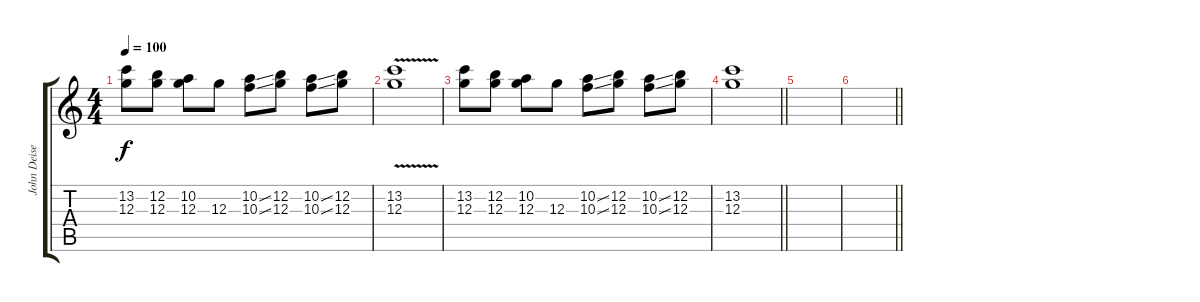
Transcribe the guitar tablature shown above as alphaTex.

\track ("John Deisel" "John Deise") {instrument overdrivenguitar}
\staff {score tabs}
\tuning (E4 B3 G3 D3 A2 E2) {hide}
\ts (4 4)
\tempo 100
\clef g2
\ks c
(13.2 12.3).8{dy f} (12.2 12.3).8 (10.2 12.3).8 12.3.8 (10.2{ss} 10.3{ss}).8 (12.2 12.3).8 (10.2{ss} 10.3{ss}).8 (12.2 12.3).8 |
(13.2 12.3{v}).1 |
(13.2 12.3).8 (12.2 12.3).8 (10.2 12.3).8 12.3.8 (10.2{ss} 10.3{ss}).8 (12.2 12.3).8 (10.2{ss} 10.3{ss}).8 (12.2 12.3).8 |
\barLineRight lightlight
(13.2 12.3).1 |
|
\barLineRight lightlight
